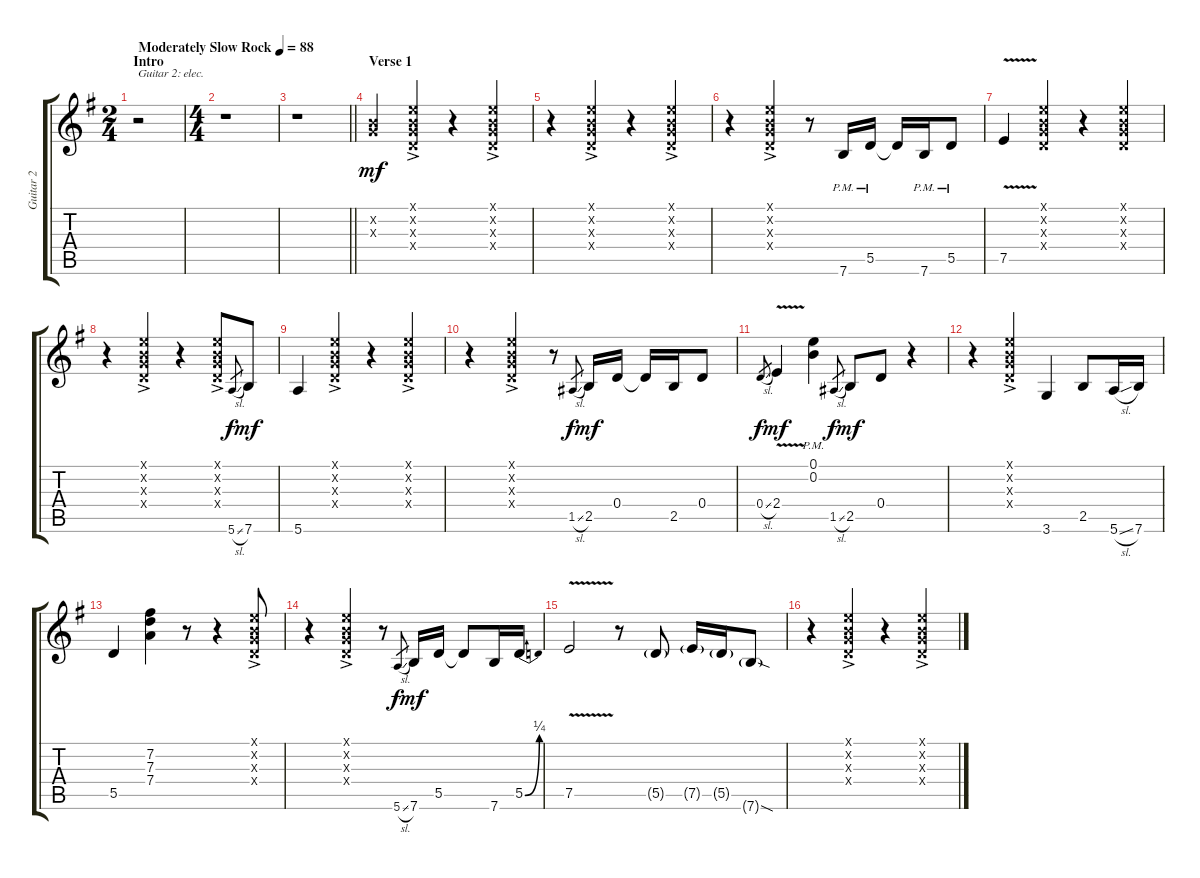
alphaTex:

\track ("Guitar 2" "Guitar 2") {instrument electricguitarjazz}
\staff {score tabs}
\tuning (E4 B3 G3 D3 A2 E2) {hide}
\ts (2 4)
\section ("" "Intro")
\tempo (88 "Moderately Slow Rock")
\clef g2
\ks g
r.2{txt "Guitar 2: elec." dy mf instrument electricguitarjazz} |
\ts (4 4)
r.1 |
\barLineRight lightlight
r.1 |
\section ("" "Verse 1")
(0.2{x} 0.3{x}).4 (0.1{ac x} 0.2{ac x} 0.3{ac x} 0.4{ac x}).4 r.4 (0.1{ac x} 0.2{ac x} 0.3{ac x} 0.4{ac x}).4 |
r.4 (0.1{ac x} 0.2{ac x} 0.3{ac x} 0.4{ac x}).4 r.4 (0.1{ac x} 0.2{ac x} 0.3{ac x} 0.4{ac x}).4 |
r.4 (0.1{ac x} 0.2{ac x} 0.3{ac x} 0.4{ac x}).4 r.8 7.6{pm}.16 5.5{pm}.16 5.5{t}.16 7.6{pm}.16 5.5{pm}.8 |
7.5{v}.4 (0.1{x} 0.2{x} 0.3{x} 0.4{x}).4 r.4 (0.1{x} 0.2{x} 0.3{x} 0.4{x}).4 |
r.4 (0.1{ac x} 0.2{ac x} 0.3{ac x} 0.4{ac x}).4 r.4 (0.1{ac x} 0.2{ac x} 0.3{ac x} 0.4{ac x}).8 5.6{sl}.8{gr dy f} 7.6.8{dy mf} |
5.6.4 (0.1{ac x} 0.2{ac x} 0.3{ac x} 0.4{ac x}).4 r.4 (0.1{ac x} 0.2{ac x} 0.3{ac x} 0.4{ac x}).4 |
r.4 (0.1{ac x} 0.2{ac x} 0.3{ac x} 0.4{ac x}).4 r.8 1.5{sl}.8{gr dy f} 2.5.16{dy mf} 0.4.16 0.4{t}.16 2.5.16 0.4.8 |
0.4{sl}.8{gr dy f} 2.4{v}.4{dy mf} (0.1{pm} 0.2{pm}).4 1.5{sl}.8{gr dy f} 2.5.8{dy mf} 0.4.8 r.4 |
r.4 (0.1{ac x} 0.2{ac x} 0.3{ac x} 0.4{ac x}).4 3.6.4 2.5.8 5.6{sl}.16 7.6.16 |
5.5.4 (7.2 7.3 7.4).4 r.8 r.4 (0.1{ac x} 0.2{ac x} 0.3{ac x} 0.4{ac x}).8 |
r.4 (0.1{ac x} 0.2{ac x} 0.3{ac x} 0.4{ac x}).4 r.8 5.6{sl}.8{gr dy f} 7.6.16{dy mf} 5.5.16 5.5{t}.8 7.6.16 5.5{be (bend 0 0 60 1)}.16 |
7.5{v}.2 r.8 5.5{g}.8 7.5{g}.16 5.5{g}.16 7.6{sod g}.8 |
r.4 (0.1{ac x} 0.2{ac x} 0.3{ac x} 0.4{ac x}).4 r.4 (0.1{ac x} 0.2{ac x} 0.3{ac x} 0.4{ac x}).4
